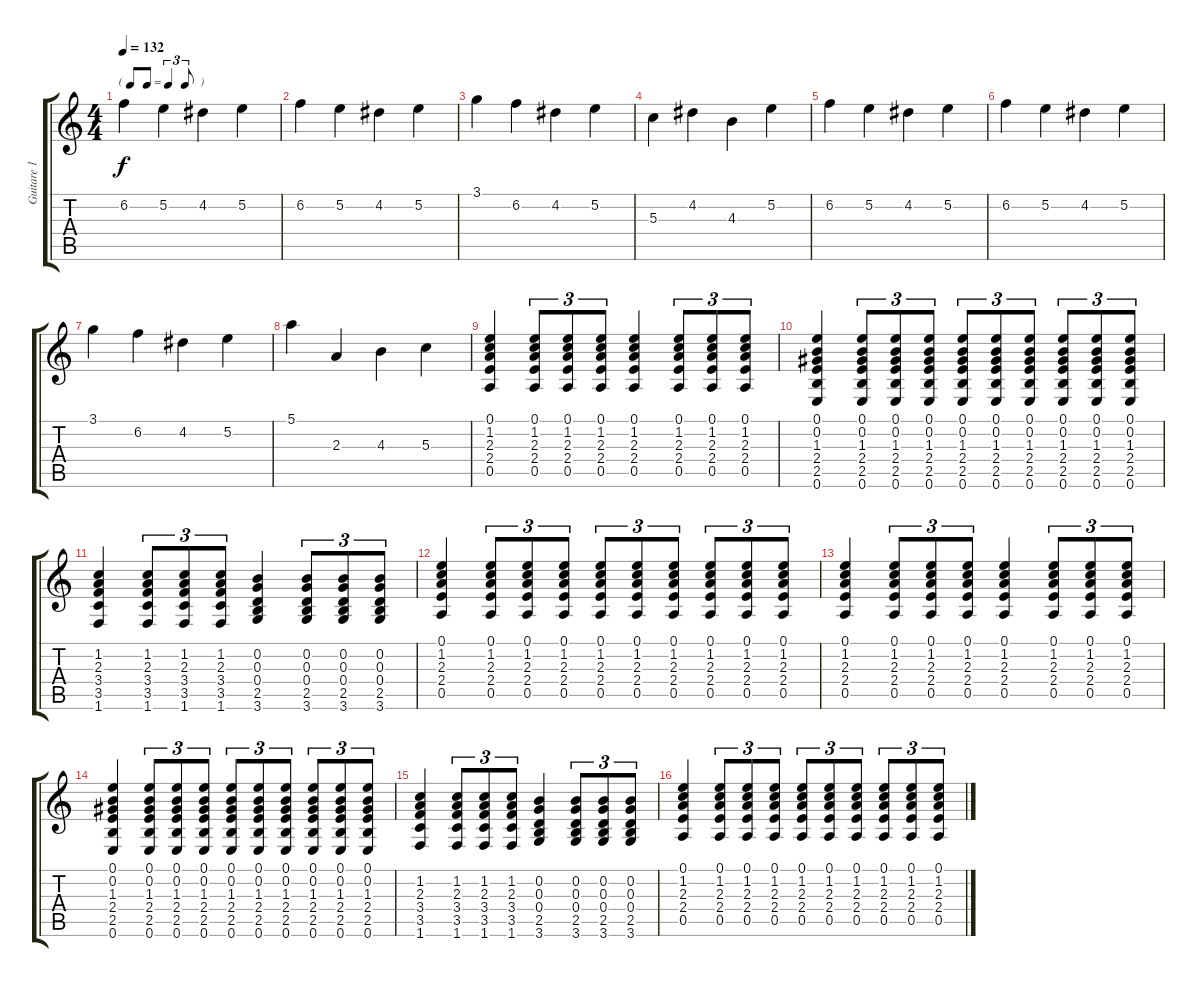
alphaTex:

\track ("Guitare 1" "Guitare 1") {instrument distortionguitar}
\staff {score tabs}
\tuning (E4 B3 G3 D3 A2 E2) {hide}
\ts (4 4)
\tf triplet8th
\tempo 132
\clef g2
\ks c
6.2.4{dy f} 5.2.4 4.2.4 5.2.4 |
6.2.4 5.2.4 4.2.4 5.2.4 |
3.1.4 6.2.4 4.2.4 5.2.4 |
5.3.4 4.2.4 4.3.4 5.2.4 |
6.2.4 5.2.4 4.2.4 5.2.4 |
6.2.4 5.2.4 4.2.4 5.2.4 |
3.1.4 6.2.4 4.2.4 5.2.4 |
5.1.4 2.3.4 4.3.4 5.3.4 |
(0.1 1.2 2.3 2.4 0.5).4 (0.1 1.2 2.3 2.4 0.5).8{tu (3 2)} (0.1 1.2 2.3 2.4 0.5).8{tu (3 2)} (0.1 1.2 2.3 2.4 0.5).8{tu (3 2)} (0.1 1.2 2.3 2.4 0.5).4 (0.1 1.2 2.3 2.4 0.5).8{tu (3 2)} (0.1 1.2 2.3 2.4 0.5).8{tu (3 2)} (0.1 1.2 2.3 2.4 0.5).8{tu (3 2)} |
(0.1 0.2 1.3 2.4 2.5 0.6).4 (0.1 0.2 1.3 2.4 2.5 0.6).8{tu (3 2)} (0.1 0.2 1.3 2.4 2.5 0.6).8{tu (3 2)} (0.1 0.2 1.3 2.4 2.5 0.6).8{tu (3 2)} (0.1 0.2 1.3 2.4 2.5 0.6).8{tu (3 2)} (0.1 0.2 1.3 2.4 2.5 0.6).8{tu (3 2)} (0.1 0.2 1.3 2.4 2.5 0.6).8{tu (3 2)} (0.1 0.2 1.3 2.4 2.5 0.6).8{tu (3 2)} (0.1 0.2 1.3 2.4 2.5 0.6).8{tu (3 2)} (0.1 0.2 1.3 2.4 2.5 0.6).8{tu (3 2)} |
(1.2 2.3 3.4 3.5 1.6).4 (1.2 2.3 3.4 3.5 1.6).8{tu (3 2)} (1.2 2.3 3.4 3.5 1.6).8{tu (3 2)} (1.2 2.3 3.4 3.5 1.6).8{tu (3 2)} (0.2 0.3 0.4 2.5 3.6).4 (0.2 0.3 0.4 2.5 3.6).8{tu (3 2)} (0.2 0.3 0.4 2.5 3.6).8{tu (3 2)} (0.2 0.3 0.4 2.5 3.6).8{tu (3 2)} |
(0.1 1.2 2.3 2.4 0.5).4 (0.1 1.2 2.3 2.4 0.5).8{tu (3 2)} (0.1 1.2 2.3 2.4 0.5).8{tu (3 2)} (0.1 1.2 2.3 2.4 0.5).8{tu (3 2)} (0.1 1.2 2.3 2.4 0.5).8{tu (3 2)} (0.1 1.2 2.3 2.4 0.5).8{tu (3 2)} (0.1 1.2 2.3 2.4 0.5).8{tu (3 2)} (0.1 1.2 2.3 2.4 0.5).8{tu (3 2)} (0.1 1.2 2.3 2.4 0.5).8{tu (3 2)} (0.1 1.2 2.3 2.4 0.5).8{tu (3 2)} |
(0.1 1.2 2.3 2.4 0.5).4 (0.1 1.2 2.3 2.4 0.5).8{tu (3 2)} (0.1 1.2 2.3 2.4 0.5).8{tu (3 2)} (0.1 1.2 2.3 2.4 0.5).8{tu (3 2)} (0.1 1.2 2.3 2.4 0.5).4 (0.1 1.2 2.3 2.4 0.5).8{tu (3 2)} (0.1 1.2 2.3 2.4 0.5).8{tu (3 2)} (0.1 1.2 2.3 2.4 0.5).8{tu (3 2)} |
(0.1 0.2 1.3 2.4 2.5 0.6).4 (0.1 0.2 1.3 2.4 2.5 0.6).8{tu (3 2)} (0.1 0.2 1.3 2.4 2.5 0.6).8{tu (3 2)} (0.1 0.2 1.3 2.4 2.5 0.6).8{tu (3 2)} (0.1 0.2 1.3 2.4 2.5 0.6).8{tu (3 2)} (0.1 0.2 1.3 2.4 2.5 0.6).8{tu (3 2)} (0.1 0.2 1.3 2.4 2.5 0.6).8{tu (3 2)} (0.1 0.2 1.3 2.4 2.5 0.6).8{tu (3 2)} (0.1 0.2 1.3 2.4 2.5 0.6).8{tu (3 2)} (0.1 0.2 1.3 2.4 2.5 0.6).8{tu (3 2)} |
(1.2 2.3 3.4 3.5 1.6).4 (1.2 2.3 3.4 3.5 1.6).8{tu (3 2)} (1.2 2.3 3.4 3.5 1.6).8{tu (3 2)} (1.2 2.3 3.4 3.5 1.6).8{tu (3 2)} (0.2 0.3 0.4 2.5 3.6).4 (0.2 0.3 0.4 2.5 3.6).8{tu (3 2)} (0.2 0.3 0.4 2.5 3.6).8{tu (3 2)} (0.2 0.3 0.4 2.5 3.6).8{tu (3 2)} |
(0.1 1.2 2.3 2.4 0.5).4 (0.1 1.2 2.3 2.4 0.5).8{tu (3 2)} (0.1 1.2 2.3 2.4 0.5).8{tu (3 2)} (0.1 1.2 2.3 2.4 0.5).8{tu (3 2)} (0.1 1.2 2.3 2.4 0.5).8{tu (3 2)} (0.1 1.2 2.3 2.4 0.5).8{tu (3 2)} (0.1 1.2 2.3 2.4 0.5).8{tu (3 2)} (0.1 1.2 2.3 2.4 0.5).8{tu (3 2)} (0.1 1.2 2.3 2.4 0.5).8{tu (3 2)} (0.1 1.2 2.3 2.4 0.5).8{tu (3 2)}
